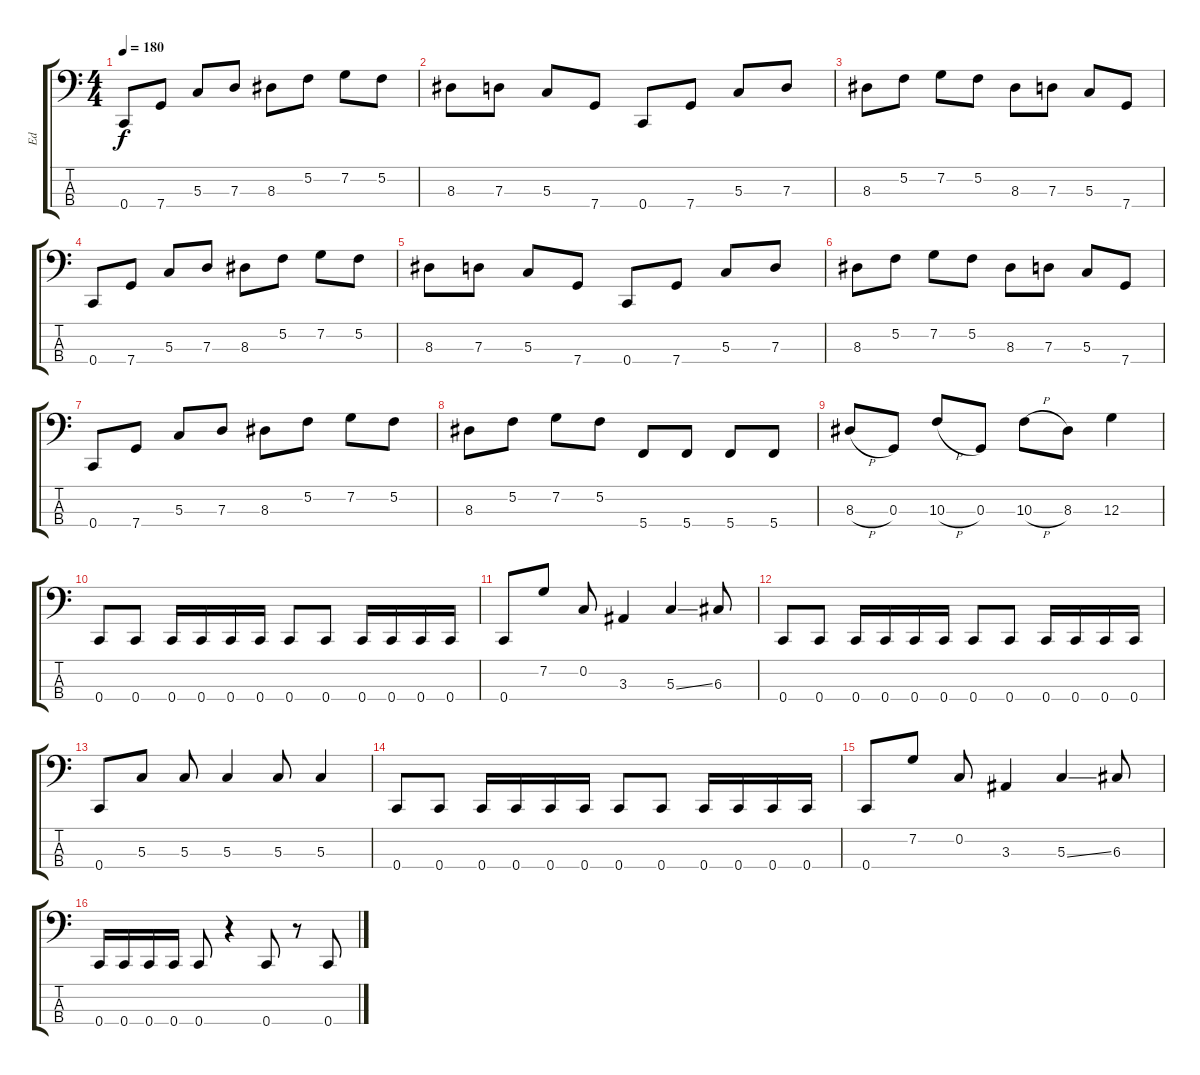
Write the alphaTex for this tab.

\track ("Ed" "Ed") {instrument electricbassfinger}
\staff {score tabs}
\tuning (F2 C2 G1 C1) {hide}
\ts (4 4)
\tempo 180
\clef f4
\ks c
0.4.8{dy f} 7.4.8 5.3.8 7.3.8 8.3.8 5.2.8 7.2.8 5.2.8 |
8.3.8 7.3.8 5.3.8 7.4.8 0.4.8 7.4.8 5.3.8 7.3.8 |
8.3.8 5.2.8 7.2.8 5.2.8 8.3.8 7.3.8 5.3.8 7.4.8 |
0.4.8 7.4.8 5.3.8 7.3.8 8.3.8 5.2.8 7.2.8 5.2.8 |
8.3.8 7.3.8 5.3.8 7.4.8 0.4.8 7.4.8 5.3.8 7.3.8 |
8.3.8 5.2.8 7.2.8 5.2.8 8.3.8 7.3.8 5.3.8 7.4.8 |
0.4.8 7.4.8 5.3.8 7.3.8 8.3.8 5.2.8 7.2.8 5.2.8 |
8.3.8 5.2.8 7.2.8 5.2.8 5.4.8 5.4.8 5.4.8 5.4.8 |
8.3{h}.8 0.3.8 10.3{h}.8 0.3.8 10.3{h}.8 8.3.8 12.3.4 |
0.4.8 0.4.8 0.4.16 0.4.16 0.4.16 0.4.16 0.4.8 0.4.8 0.4.16 0.4.16 0.4.16 0.4.16 |
0.4.8 7.2.8 0.2.8 3.3.4 5.3{ss}.4 6.3.8 |
0.4.8 0.4.8 0.4.16 0.4.16 0.4.16 0.4.16 0.4.8 0.4.8 0.4.16 0.4.16 0.4.16 0.4.16 |
0.4.8 5.3.8 5.3.8 5.3.4 5.3.8 5.3.4 |
0.4.8 0.4.8 0.4.16 0.4.16 0.4.16 0.4.16 0.4.8 0.4.8 0.4.16 0.4.16 0.4.16 0.4.16 |
0.4.8 7.2.8 0.2.8 3.3.4 5.3{ss}.4 6.3.8 |
0.4.16 0.4.16 0.4.16 0.4.16 0.4.8 r.4 0.4.8 r.8 0.4.8
